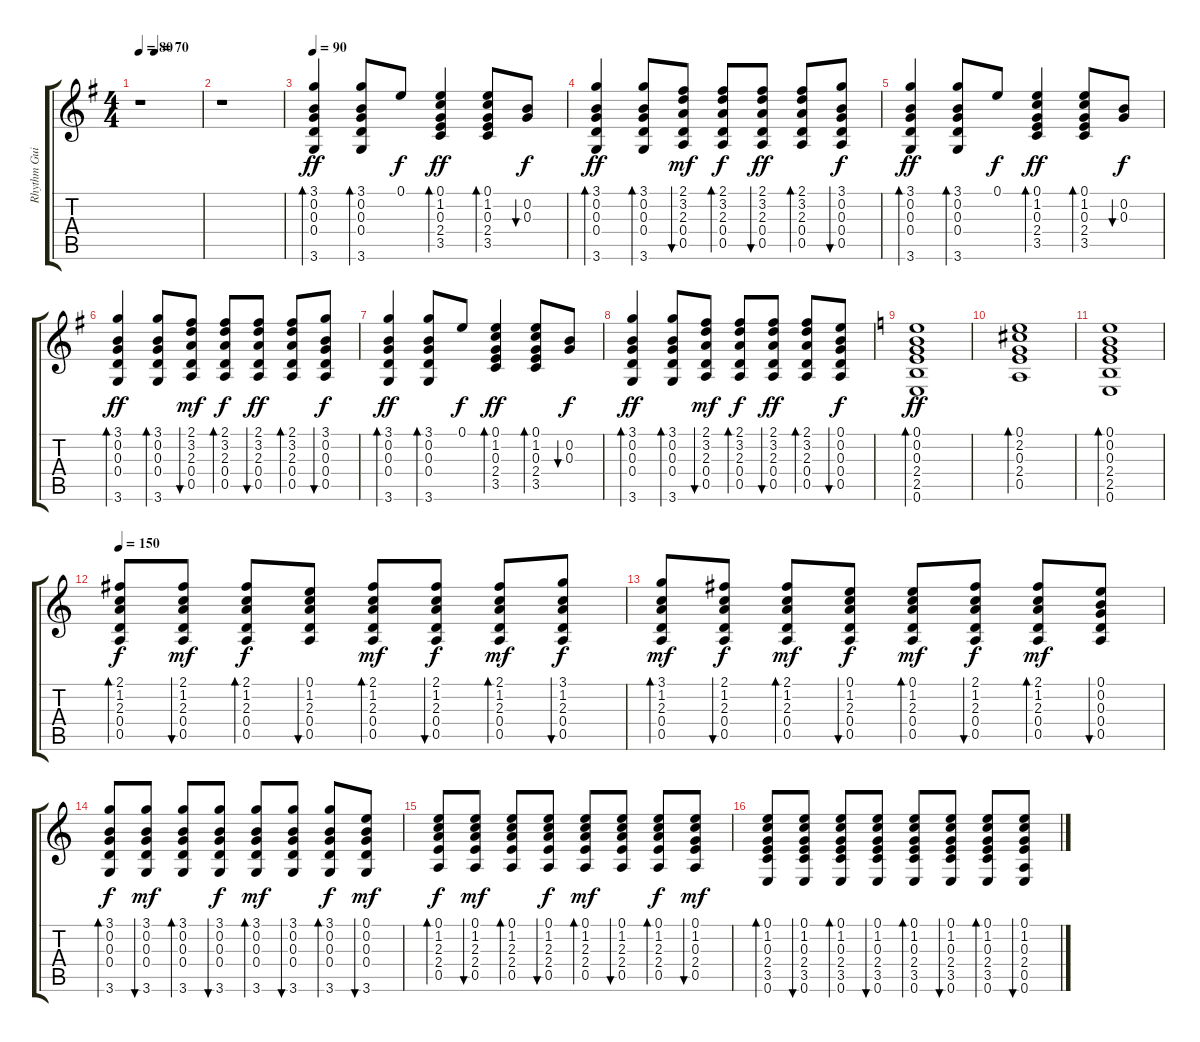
\track ("Rhythm Guitar" "Rhythm Gui") {instrument acousticguitarsteel}
\staff {score tabs}
\tuning (E4 B3 G3 D3 A2 E2) {hide}
\ts (4 4)
\tempo 80
\tempo (70 0.25)
\clef g2
\ks g
r.1{dy ff} |
r.1 |
\tempo 90
(3.1 0.2 0.3 0.4 3.6).4{bd 30} (3.1 0.2 0.3 0.4 3.6).8{bd 30} 0.1.8{dy f} (0.1 1.2 0.3 2.4 3.5).4{bd 30 dy ff} (0.1 1.2 0.3 2.4 3.5).8{bd 30} (0.2 0.3).8{bu 30 dy f} |
(3.1 0.2 0.3 0.4 3.6).4{bd 30 dy ff} (3.1 0.2 0.3 0.4 3.6).8{bd 30} (2.1 3.2 2.3 0.4 0.5).8{bu 30 dy mf} (2.1 3.2 2.3 0.4 0.5).8{bd 30 dy f} (2.1 3.2 2.3 0.4 0.5).8{bu 30 dy ff} (2.1 3.2 2.3 0.4 0.5).8{bd 30} (3.1 0.2 0.3 0.4 0.5).8{bu 30 dy f} |
(3.1 0.2 0.3 0.4 3.6).4{bd 30 dy ff} (3.1 0.2 0.3 0.4 3.6).8{bd 30} 0.1.8{dy f} (0.1 1.2 0.3 2.4 3.5).4{bd 30 dy ff} (0.1 1.2 0.3 2.4 3.5).8{bd 30} (0.2 0.3).8{bu 30 dy f} |
(3.1 0.2 0.3 0.4 3.6).4{bd 30 dy ff} (3.1 0.2 0.3 0.4 3.6).8{bd 30} (2.1 3.2 2.3 0.4 0.5).8{bu 30 dy mf} (2.1 3.2 2.3 0.4 0.5).8{bd 30 dy f} (2.1 3.2 2.3 0.4 0.5).8{bu 30 dy ff} (2.1 3.2 2.3 0.4 0.5).8{bd 30} (3.1 0.2 0.3 0.4 0.5).8{bu 30 dy f} |
(3.1 0.2 0.3 0.4 3.6).4{bd 30 dy ff} (3.1 0.2 0.3 0.4 3.6).8{bd 30} 0.1.8{dy f} (0.1 1.2 0.3 2.4 3.5).4{bd 30 dy ff} (0.1 1.2 0.3 2.4 3.5).8{bd 30} (0.2 0.3).8{bu 30 dy f} |
(3.1 0.2 0.3 0.4 3.6).4{bd 30 dy ff} (3.1 0.2 0.3 0.4 3.6).8{bd 30} (2.1 3.2 2.3 0.4 0.5).8{bu 30 dy mf} (2.1 3.2 2.3 0.4 0.5).8{bd 30 dy f} (2.1 3.2 2.3 0.4 0.5).8{bu 30 dy ff} (2.1 3.2 2.3 0.4 0.5).8{bd 30} (0.1 0.2 0.3 0.4 0.5).8{bu 30 dy f} |
\ks c
(0.1 0.2 0.3 2.4 2.5 0.6).1{bd 30 dy ff} |
(0.1 2.2 0.3 2.4 0.5).1{bd 30} |
(0.1 0.2 0.3 2.4 2.5 0.6).1{bd 30} |
\tempo 150
(2.1 1.2 2.3 0.4 0.5).8{bd 30 dy f} (2.1 1.2 2.3 0.4 0.5).8{bu 30 dy mf} (2.1 1.2 2.3 0.4 0.5).8{bd 30 dy f} (0.1 1.2 2.3 0.4 0.5).8{bu 30} (2.1 1.2 2.3 0.4 0.5).8{bd 30 dy mf} (2.1 1.2 2.3 0.4 0.5).8{bu 30 dy f} (2.1 1.2 2.3 0.4 0.5).8{bd 30 dy mf} (3.1 1.2 2.3 0.4 0.5).8{bu 30 dy f} |
(3.1 1.2 2.3 0.4 0.5).8{bd 30 dy mf} (2.1 1.2 2.3 0.4 0.5).8{bu 30 dy f} (2.1 1.2 2.3 0.4 0.5).8{bd 30 dy mf} (0.1 1.2 2.3 0.4 0.5).8{bu 30 dy f} (0.1 1.2 2.3 0.4 0.5).8{bd 30 dy mf} (2.1 1.2 2.3 0.4 0.5).8{bu 30 dy f} (2.1 1.2 2.3 0.4 0.5).8{bd 30 dy mf} (0.1 0.2 0.3 0.4 0.5).8{bu 30} |
(3.1 0.2 0.3 0.4 3.6).8{bd 30 dy f} (3.1 0.2 0.3 0.4 3.6).8{bu 30 dy mf} (3.1 0.2 0.3 0.4 3.6).8{bd 30} (3.1 0.2 0.3 0.4 3.6).8{bu 30 dy f} (3.1 0.2 0.3 0.4 3.6).8{bd 30 dy mf} (3.1 0.2 0.3 0.4 3.6).8{bu 30} (3.1 0.2 0.3 0.4 3.6).8{bd 30 dy f} (0.1 0.2 0.3 0.4 3.6).8{bu 30 dy mf} |
(0.1 1.2 2.3 2.4 0.5).8{bd 30 dy f} (0.1 1.2 2.3 2.4 0.5).8{bu 30 dy mf} (0.1 1.2 2.3 2.4 0.5).8{bd 30} (0.1 1.2 2.3 2.4 0.5).8{bu 30 dy f} (0.1 1.2 2.3 2.4 0.5).8{bd 30 dy mf} (0.1 1.2 2.3 2.4 0.5).8{bu 30} (0.1 1.2 2.3 2.4 0.5).8{bd 30 dy f} (0.1 1.2 0.3 2.4 0.5).8{bu 30 dy mf} |
(0.1 1.2 0.3 2.4 3.5 0.6).8{bd 30} (0.1 1.2 0.3 2.4 3.5 0.6).8{bu 30} (0.1 1.2 0.3 2.4 3.5 0.6).8{bd 30} (0.1 1.2 0.3 2.4 3.5 0.6).8{bu 30} (0.1 1.2 0.3 2.4 3.5 0.6).8{bd 30} (0.1 1.2 0.3 2.4 3.5 0.6).8{bu 30} (0.1 1.2 0.3 2.4 3.5 0.6).8{bd 30} (0.1 1.2 0.3 2.4 0.5 0.6).8{bu 30}
